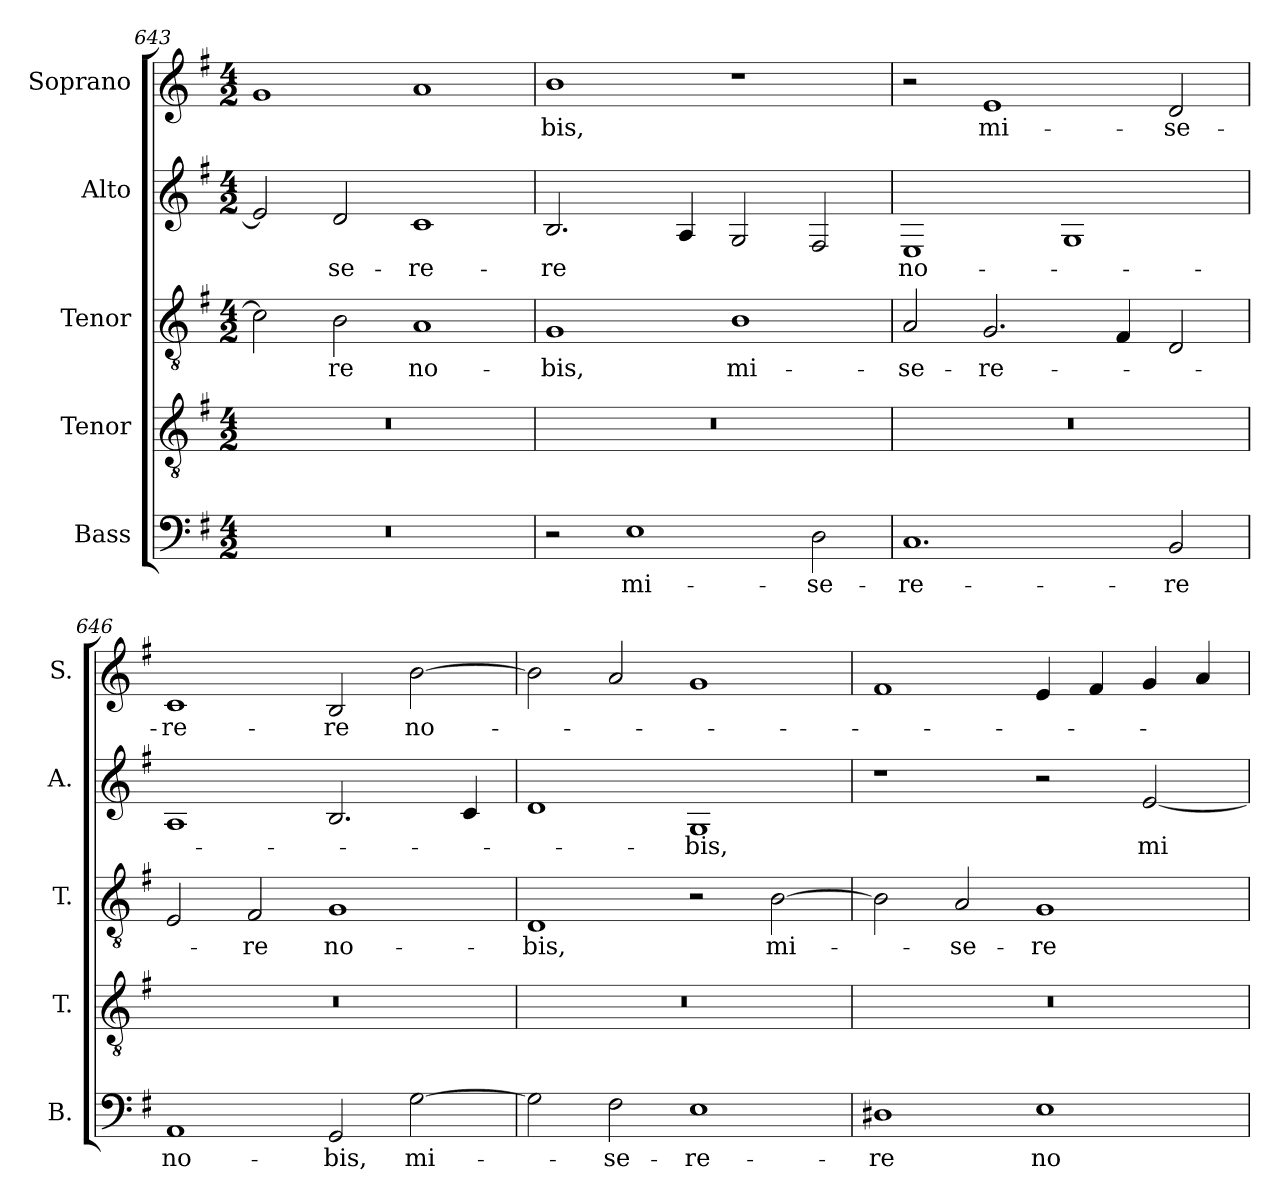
**kern	**text	**kern	**kern	**text	**kern	**text	**kern	**text
*part5	*part5	*part4	*part3	*part3	*part2	*part2	*part1	*part1
*staff5	*staff5	*staff4	*staff3	*staff3	*staff2	*staff2	*staff1	*staff1
*I"Bass	*	*I"Tenor	*I"Tenor	*	*I"Alto	*	*I"Soprano	*
*I'B.	*	*I'T.	*I'T.	*	*I'A.	*	*I'S.	*
*clefF4	*	*clefGv2	*clefGv2	*	*clefG2	*	*clefG2	*
*	*	*ITrd7c12	*ITrd7c12	*	*	*	*	*
*k[f#]	*	*k[f#]	*k[f#]	*	*k[f#]	*	*k[f#]	*
*G:	*	*G:	*G:	*	*G:	*	*G:	*
*M4/2	*	*M4/2	*M4/2	*	*M4/2	*	*M4/2	*
=643	=643	=643	=643	=643	=643	=643	=643	=643
!LO:N:vis=1	!	!LO:N:vis=1	!	!	!	!	!	!
0r	.	0r	2Ci\]	.	2ei/]	.	1gi	.
!	!	!	!	!LO:LY:b:color=#000000	!	!	!	!
!	!	!	!	!	!	!LO:LY:b:color=#000000	!	!
.	.	.	2BBi\	-re	2di/	-se-	.	.
!	!	!	!	!LO:LY:b:color=#000000	!	!	!	!
!	!	!	!	!	!	!LO:LY:b:color=#000000	!	!
.	.	.	1AAi	no-	1ci	-re-	1ai	.
=644	=644	=644	=644	=644	=644	=644	=644	=644
!	!	!LO:N:vis=1	!	!	!	!	!	!
!	!	!	!	!LO:LY:b:color=#000000	!	!	!	!
!	!	!	!	!	!	!LO:LY:b:color=#000000	!	!
!	!	!	!	!	!	!	!	!LO:LY:b:color=#000000
2r	.	0r	1GGi	-bis,	2.Bi/	-re	1bi	-bis,
!	!LO:LY:b:color=#000000	!	!	!	!	!	!	!
1Ei	mi-	.	.	.	.	.	.	.
.	.	.	.	.	4Ai/	.	.	.
!	!	!	!	!LO:LY:b:color=#000000	!	!	!	!
.	.	.	1BBi	mi-	2Gi/	.	1r	.
!	!LO:LY:b:color=#000000	!	!	!	!	!	!	!
2Di\	-se-	.	.	.	2F#i/	.	.	.
=645	=645	=645	=645	=645	=645	=645	=645	=645
!	!LO:LY:b:color=#000000	!LO:N:vis=1	!	!	!	!	!	!
!	!	!	!	!LO:LY:b:color=#000000	!	!	!	!
!	!	!	!	!	!	!LO:LY:b:color=#000000	!	!
1.Ci	-re-	0r	2AAi/	-se-	1Ei	no-	2r	.
!	!	!	!	!LO:LY:b:color=#000000	!	!	!	!
!	!	!	!	!	!	!	!	!LO:LY:b:color=#000000
.	.	.	2.GGi/	-re-	.	.	1ei	mi-
.	.	.	.	.	1Gi	.	.	.
.	.	.	4FF#i/	.	.	.	.	.
!	!LO:LY:b:color=#000000	!	!	!	!	!	!	!
!	!	!	!	!	!	!	!	!LO:LY:b:color=#000000
2BBi/	-re	.	2DDi/	.	.	.	2di/	-se-
=646	=646	=646	=646	=646	=646	=646	=646	=646
!	!LO:LY:b:color=#000000	!LO:N:vis=1	!	!	!	!	!	!
!	!	!	!	!	!	!	!	!LO:LY:b:color=#000000
1AAi	no-	0r	2EEi/	.	1Ai	.	1ci	-re-
!	!	!	!	!LO:LY:b:color=#000000	!	!	!	!
.	.	.	2FF#i/	-re	.	.	.	.
!	!LO:LY:b:color=#000000	!	!	!	!	!	!	!
!	!	!	!	!LO:LY:b:color=#000000	!	!	!	!
!	!	!	!	!	!	!	!	!LO:LY:b:color=#000000
2GGi/	-bis,	.	1GGi	no-	2.Bi/	.	2Bi/	-re
!	!LO:LY:b:color=#000000	!	!	!	!	!	!	!
!	!	!	!	!	!	!	!	!LO:LY:b:color=#000000
[2Gi\	mi-	.	.	.	.	.	[2bi\	no-
.	.	.	.	.	4ci/	.	.	.
=647	=647	=647	=647	=647	=647	=647	=647	=647
!	!	!LO:N:vis=1	!	!	!	!	!	!
!	!	!	!	!LO:LY:b:color=#000000	!	!	!	!
2Gi\]	.	0r	1DDi	-bis,	1di	.	2bi\]	.
!	!LO:LY:b:color=#000000	!	!	!	!	!	!	!
2F#i\	-se-	.	.	.	.	.	2ai/	.
!	!LO:LY:b:color=#000000	!	!	!	!	!	!	!
!	!	!	!	!	!	!LO:LY:b:color=#000000	!	!
1Ei	-re-	.	2r	.	1Gi	-bis,	1gi	.
!	!	!	!	!LO:LY:b:color=#000000	!	!	!	!
.	.	.	[2BBi\	mi-	.	.	.	.
=648	=648	=648	=648	=648	=648	=648	=648	=648
!	!LO:LY:b:color=#000000	!LO:N:vis=1	!	!	!	!	!	!
1D#Xi	-re	0r	2BBi\]	.	1r	.	1f#i	.
!	!	!	!	!LO:LY:b:color=#000000	!	!	!	!
.	.	.	2AAi/	-se-	.	.	.	.
!	!LO:LY:b:color=#000000	!	!	!	!	!	!	!
!	!	!	!	!LO:LY:b:color=#000000	!	!	!	!
1Ei	no-	.	1GGi	-re-	2r	.	4ei/	.
.	.	.	.	.	.	.	4f#i/	.
!	!	!	!	!	!	!LO:LY:b:color=#000000	!	!
.	.	.	.	.	[2ei/	mi-	4gi/	.
.	.	.	.	.	.	.	4ai/	.
=	=	=	=	=	=	=	=	=
*-	*-	*-	*-	*-	*-	*-	*-	*-
